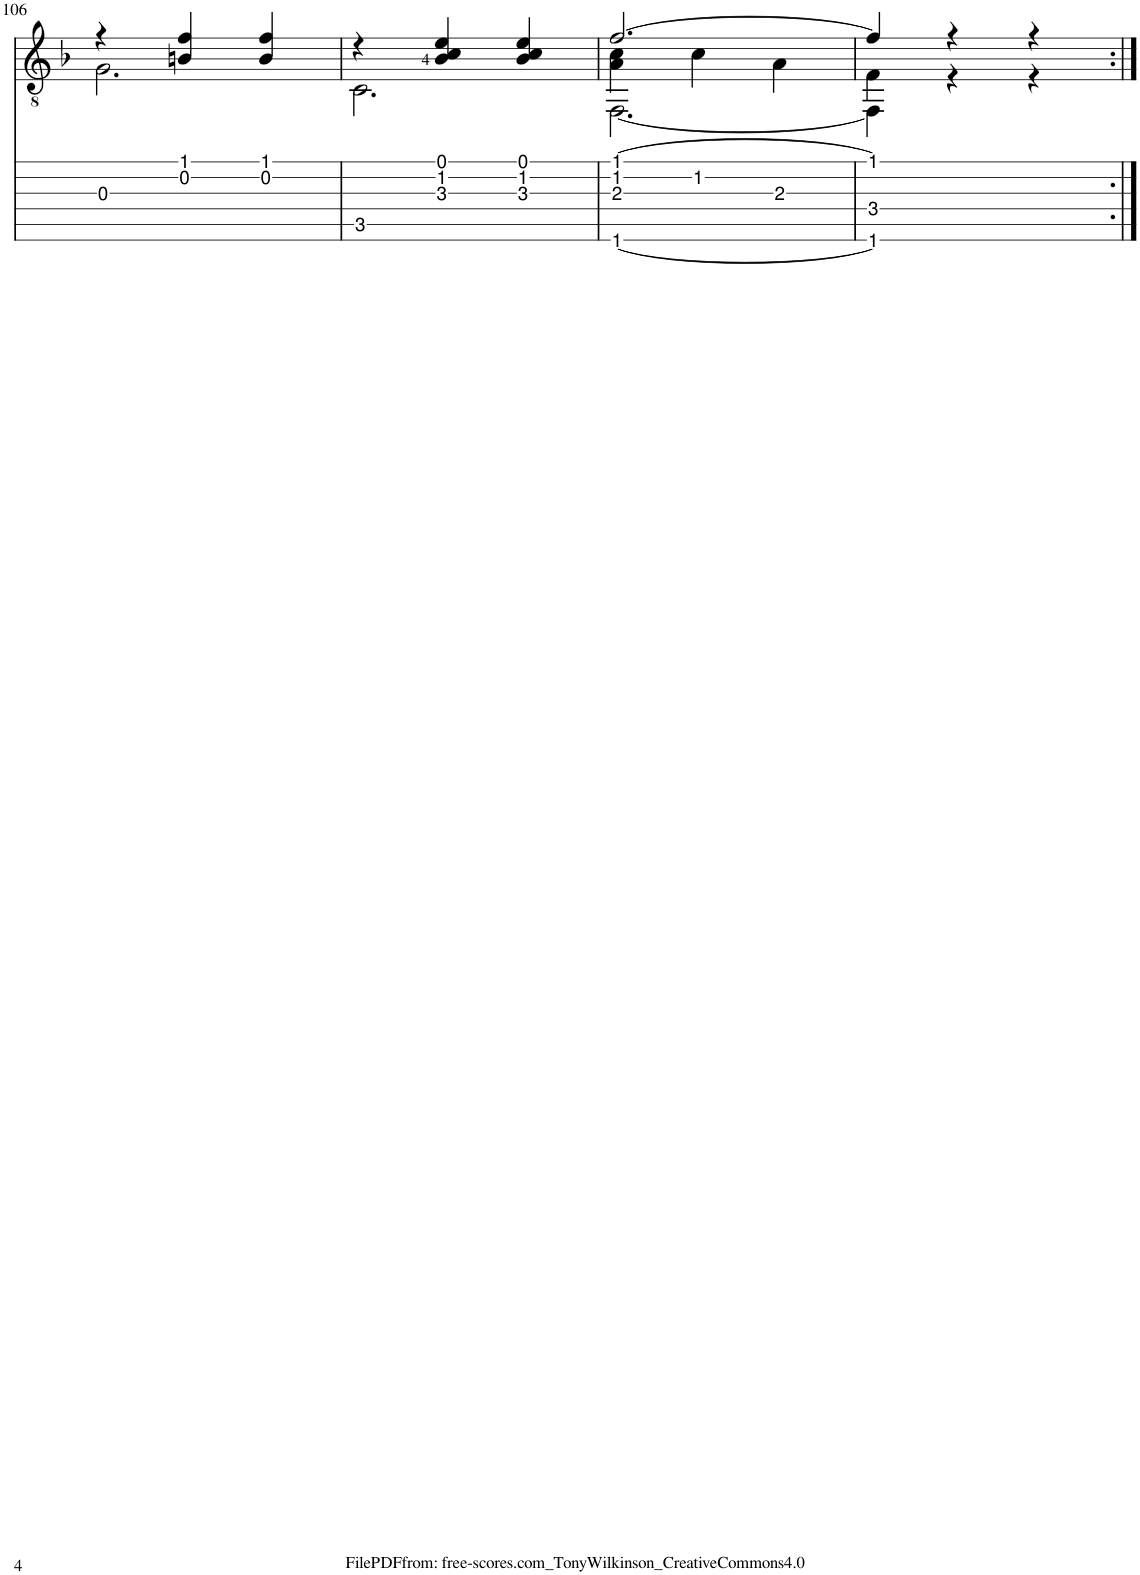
**kern	**kern
*part1	*part1
*staff2	*staff1
*I"Guitar	*
*I'Guit.	*
!!LO:PB:g=z
*	*clefGv2
*k[b-]	*k[b-]
*M3/4	*M3/4
=106	=106
*^	*^
4r	2.G	4r	2.G\
4B 4f	.	4Bn/ 4f/	.
4B 4f	.	4B/ 4f/	.
=107	=107	=107	=107
4r	2.C	4r	2.C\
4B- 4c 4e	.	4B-/ 4c/ 4e/	.
4B- 4c 4e	.	4B-/ 4c/ 4e/	.
=108	=108	=108	=108
*	*^	*	*^
[2.f	[2.FF	4A 4c	[2.f/	[2.FF\	4A\ 4c\
.	.	4c	.	.	4c\
.	.	4A	.	.	4A\
=109	=109	=109	=109	=109	=109
4f]	4FF]	4F	4f/]	4FF\]	4F\
4r	4r	2ryy	4r	4r	2ryy
4r	4r	.	4r	4r	.
*v	*v	*v	*	*	*
*	*v	*v	*v
=:|!	=:|!
*-	*-
